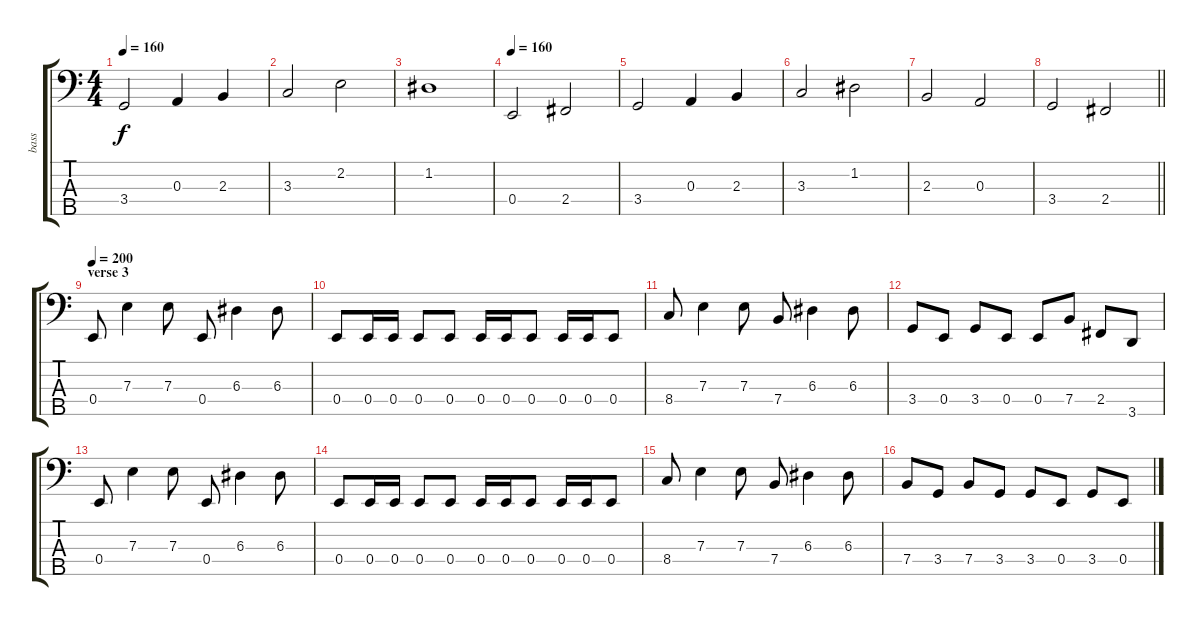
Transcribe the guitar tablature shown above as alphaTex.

\track ("bass" "bass") {instrument electricbassfinger}
\staff {score tabs}
\tuning (G2 D2 A1 E1 B0) {hide}
\ts (4 4)
\tempo 160
\clef f4
\ks c
3.4.2{dy f} 0.3.4 2.3.4 |
3.3.2 2.2.2 |
1.2.1 |
\tempo 160
0.4.2 2.4.2 |
3.4.2 0.3.4 2.3.4 |
3.3.2 1.2.2 |
2.3.2 0.3.2 |
\barLineRight lightlight
3.4.2 2.4.2 |
\section ("" "verse 3")
\tempo 120
\tempo 200
0.4.8 7.3.4 7.3.8 0.4.8 6.3.4 6.3.8 |
0.4.8 0.4.16 0.4.16 0.4.8 0.4.8 0.4.16 0.4.16 0.4.8 0.4.16 0.4.16 0.4.8 |
8.4.8 7.3.4 7.3.8 7.4.8 6.3.4 6.3.8 |
3.4.8 0.4.8 3.4.8 0.4.8 0.4.8 7.4.8 2.4.8 3.5.8 |
0.4.8 7.3.4 7.3.8 0.4.8 6.3.4 6.3.8 |
0.4.8 0.4.16 0.4.16 0.4.8 0.4.8 0.4.16 0.4.16 0.4.8 0.4.16 0.4.16 0.4.8 |
8.4.8 7.3.4 7.3.8 7.4.8 6.3.4 6.3.8 |
7.4.8 3.4.8 7.4.8 3.4.8 3.4.8 0.4.8 3.4.8 0.4.8
